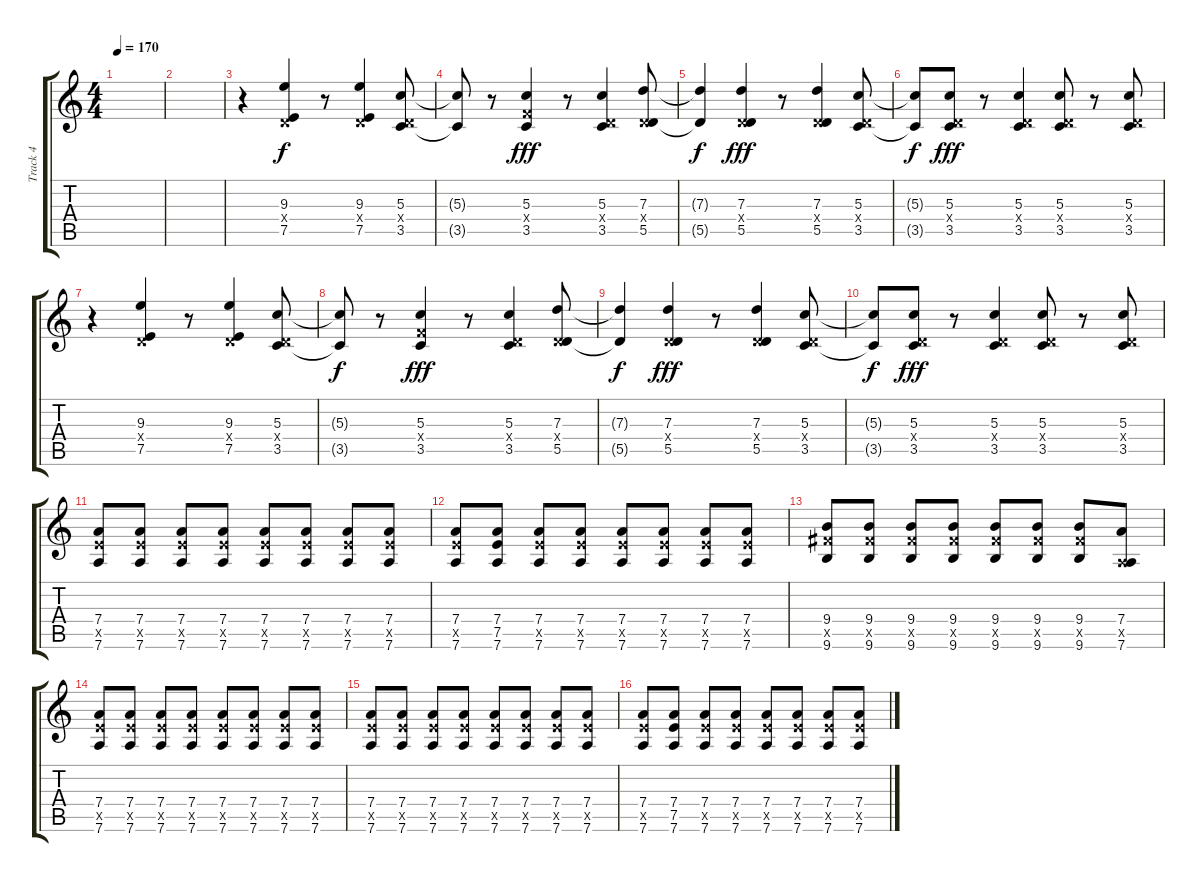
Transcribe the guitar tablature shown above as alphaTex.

\track ("Track 4" "Track 4") {instrument overdrivenguitar}
\staff {score tabs}
\tuning (E4 B3 G3 D3 A2 D2) {hide}
\ts (4 4)
\tempo 170
\clef g2
\ks c
|
|
r.4 (9.3 0.4{x} 7.5).4 r.8 (9.3 0.4{x} 7.5).4 (5.3 0.4{x} 3.5).8 |
(5.3{t} 3.5{t}).8{dy f} r.8 (5.3 3.4{x} 3.5).4{dy fff} r.8 (5.3 0.4{x} 3.5).4 (7.3 0.4{x} 5.5).8 |
(7.3{t} 5.5{t}).4{dy f} (7.3 0.4{x} 5.5).4{dy fff} r.8 (7.3 0.4{x} 5.5).4 (5.3 0.4{x} 3.5).8 |
(5.3{t} 3.5{t}).8{dy f} (5.3 0.4{x} 3.5).8{dy fff} r.8 (5.3 0.4{x} 3.5).4 (5.3 0.4{x} 3.5).8 r.8 (5.3 0.4{x} 3.5).8 |
r.4 (9.3 0.4{x} 7.5).4 r.8 (9.3 0.4{x} 7.5).4 (5.3 0.4{x} 3.5).8 |
(5.3{t} 3.5{t}).8{dy f} r.8 (5.3 3.4{x} 3.5).4{dy fff} r.8 (5.3 0.4{x} 3.5).4 (7.3 0.4{x} 5.5).8 |
(7.3{t} 5.5{t}).4{dy f} (7.3 0.4{x} 5.5).4{dy fff} r.8 (7.3 0.4{x} 5.5).4 (5.3 0.4{x} 3.5).8 |
(5.3{t} 3.5{t}).8{dy f} (5.3 0.4{x} 3.5).8{dy fff} r.8 (5.3 0.4{x} 3.5).4 (5.3 0.4{x} 3.5).8 r.8 (5.3 0.4{x} 3.5).8 |
(7.4 7.5{x} 7.6).8 (7.4 7.5{x} 7.6).8 (7.4 7.5{x} 7.6).8 (7.4 7.5{x} 7.6).8 (7.4 7.5{x} 7.6).8 (7.4 7.5{x} 7.6).8 (7.4 7.5{x} 7.6).8 (7.4 7.5{x} 7.6).8 |
(7.4 7.5{x} 7.6).8 (7.4 7.5 7.6).8 (7.4 7.5{x} 7.6).8 (7.4 7.5{x} 7.6).8 (7.4 7.5{x} 7.6).8 (7.4 7.5{x} 7.6).8 (7.4 7.5{x} 7.6).8 (7.4 7.5{x} 7.6).8 |
(9.4 9.5{x} 9.6).8 (9.4 9.5{x} 9.6).8 (9.4 9.5{x} 9.6).8 (9.4 9.5{x} 9.6).8 (9.4 9.5{x} 9.6).8 (9.4 9.5{x} 9.6).8 (9.4 9.5{x} 9.6).8 (7.4 0.5{x} 7.6).8 |
(7.4 7.5{x} 7.6).8 (7.4 7.5{x} 7.6).8 (7.4 7.5{x} 7.6).8 (7.4 7.5{x} 7.6).8 (7.4 7.5{x} 7.6).8 (7.4 7.5{x} 7.6).8 (7.4 7.5{x} 7.6).8 (7.4 7.5{x} 7.6).8 |
(7.4 7.5{x} 7.6).8 (7.4 7.5{x} 7.6).8 (7.4 7.5{x} 7.6).8 (7.4 7.5{x} 7.6).8 (7.4 7.5{x} 7.6).8 (7.4 7.5{x} 7.6).8 (7.4 7.5{x} 7.6).8 (7.4 7.5{x} 7.6).8 |
(7.4 7.5{x} 7.6).8 (7.4 7.5 7.6).8 (7.4 7.5{x} 7.6).8 (7.4 7.5{x} 7.6).8 (7.4 7.5{x} 7.6).8 (7.4 7.5{x} 7.6).8 (7.4 7.5{x} 7.6).8 (7.4 7.5{x} 7.6).8
